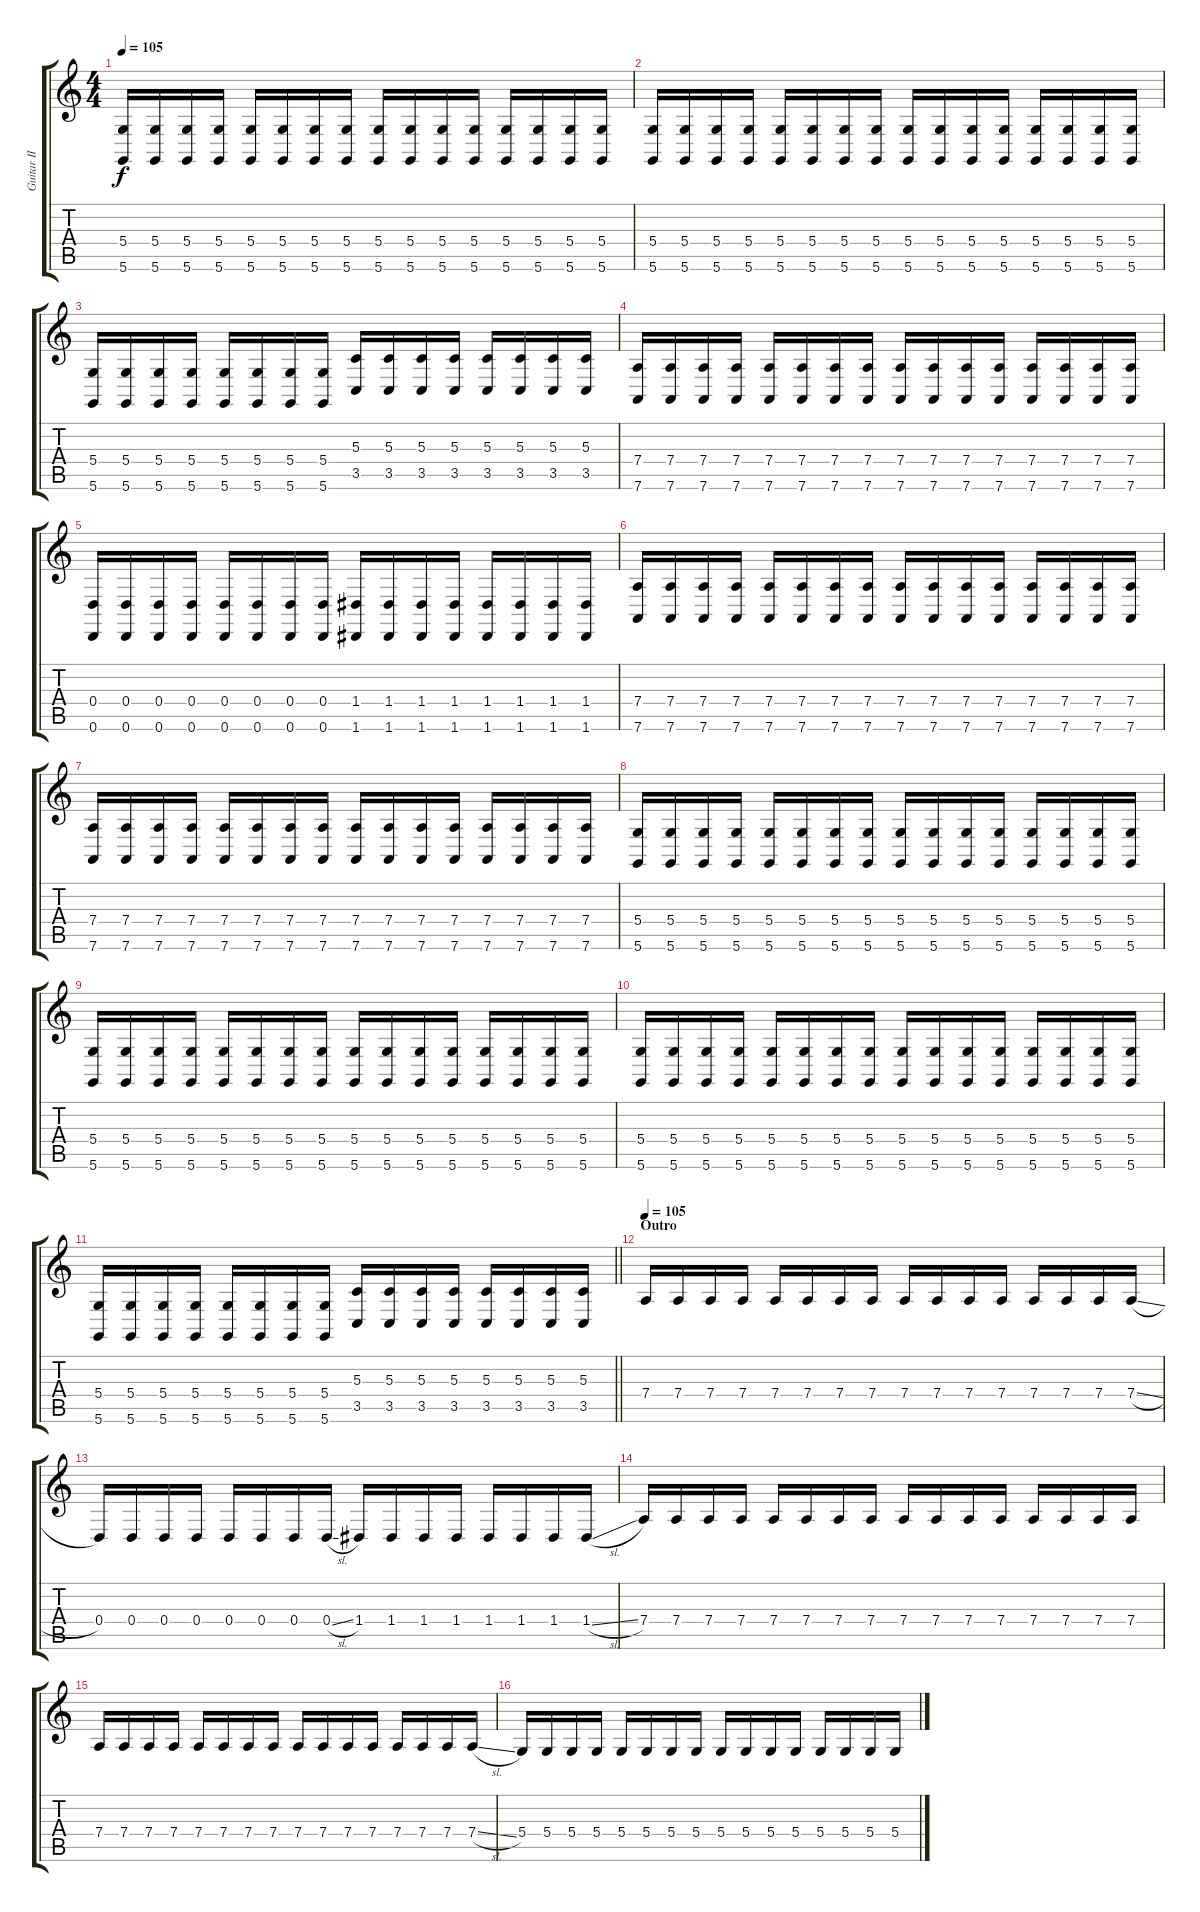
\track ("Guitar II" "Guitar II") {instrument lead2sawtooth}
\staff {score tabs}
\tuning (E4 B3 G3 D3 A2 D2) {hide}
\ts (4 4)
\tempo 105
\clef g2
\ks aminor
(5.4 5.6).16{dy f} (5.4 5.6).16 (5.4 5.6).16 (5.4 5.6).16 (5.4 5.6).16 (5.4 5.6).16 (5.4 5.6).16 (5.4 5.6).16 (5.4 5.6).16 (5.4 5.6).16 (5.4 5.6).16 (5.4 5.6).16 (5.4 5.6).16 (5.4 5.6).16 (5.4 5.6).16 (5.4 5.6).16 |
(5.4 5.6).16 (5.4 5.6).16 (5.4 5.6).16 (5.4 5.6).16 (5.4 5.6).16 (5.4 5.6).16 (5.4 5.6).16 (5.4 5.6).16 (5.4 5.6).16 (5.4 5.6).16 (5.4 5.6).16 (5.4 5.6).16 (5.4 5.6).16 (5.4 5.6).16 (5.4 5.6).16 (5.4 5.6).16 |
(5.4 5.6).16 (5.4 5.6).16 (5.4 5.6).16 (5.4 5.6).16 (5.4 5.6).16 (5.4 5.6).16 (5.4 5.6).16 (5.4 5.6).16 (5.3 3.5).16 (5.3 3.5).16 (5.3 3.5).16 (5.3 3.5).16 (5.3 3.5).16 (5.3 3.5).16 (5.3 3.5).16 (5.3 3.5).16 |
(7.4 7.6).16 (7.4 7.6).16 (7.4 7.6).16 (7.4 7.6).16 (7.4 7.6).16 (7.4 7.6).16 (7.4 7.6).16 (7.4 7.6).16 (7.4 7.6).16 (7.4 7.6).16 (7.4 7.6).16 (7.4 7.6).16 (7.4 7.6).16 (7.4 7.6).16 (7.4 7.6).16 (7.4 7.6).16 |
(0.4 0.6).16 (0.4 0.6).16 (0.4 0.6).16 (0.4 0.6).16 (0.4 0.6).16 (0.4 0.6).16 (0.4 0.6).16 (0.4 0.6).16 (1.4 1.6).16 (1.4 1.6).16 (1.4 1.6).16 (1.4 1.6).16 (1.4 1.6).16 (1.4 1.6).16 (1.4 1.6).16 (1.4 1.6).16 |
(7.4 7.6).16 (7.4 7.6).16 (7.4 7.6).16 (7.4 7.6).16 (7.4 7.6).16 (7.4 7.6).16 (7.4 7.6).16 (7.4 7.6).16 (7.4 7.6).16 (7.4 7.6).16 (7.4 7.6).16 (7.4 7.6).16 (7.4 7.6).16 (7.4 7.6).16 (7.4 7.6).16 (7.4 7.6).16 |
(7.4 7.6).16 (7.4 7.6).16 (7.4 7.6).16 (7.4 7.6).16 (7.4 7.6).16 (7.4 7.6).16 (7.4 7.6).16 (7.4 7.6).16 (7.4 7.6).16 (7.4 7.6).16 (7.4 7.6).16 (7.4 7.6).16 (7.4 7.6).16 (7.4 7.6).16 (7.4 7.6).16 (7.4 7.6).16 |
(5.4 5.6).16 (5.4 5.6).16 (5.4 5.6).16 (5.4 5.6).16 (5.4 5.6).16 (5.4 5.6).16 (5.4 5.6).16 (5.4 5.6).16 (5.4 5.6).16 (5.4 5.6).16 (5.4 5.6).16 (5.4 5.6).16 (5.4 5.6).16 (5.4 5.6).16 (5.4 5.6).16 (5.4 5.6).16 |
(5.4 5.6).16 (5.4 5.6).16 (5.4 5.6).16 (5.4 5.6).16 (5.4 5.6).16 (5.4 5.6).16 (5.4 5.6).16 (5.4 5.6).16 (5.4 5.6).16 (5.4 5.6).16 (5.4 5.6).16 (5.4 5.6).16 (5.4 5.6).16 (5.4 5.6).16 (5.4 5.6).16 (5.4 5.6).16 |
(5.4 5.6).16 (5.4 5.6).16 (5.4 5.6).16 (5.4 5.6).16 (5.4 5.6).16 (5.4 5.6).16 (5.4 5.6).16 (5.4 5.6).16 (5.4 5.6).16 (5.4 5.6).16 (5.4 5.6).16 (5.4 5.6).16 (5.4 5.6).16 (5.4 5.6).16 (5.4 5.6).16 (5.4 5.6).16 |
\barLineRight lightlight
(5.4 5.6).16 (5.4 5.6).16 (5.4 5.6).16 (5.4 5.6).16 (5.4 5.6).16 (5.4 5.6).16 (5.4 5.6).16 (5.4 5.6).16 (5.3 3.5).16 (5.3 3.5).16 (5.3 3.5).16 (5.3 3.5).16 (5.3 3.5).16 (5.3 3.5).16 (5.3 3.5).16 (5.3 3.5).16 |
\section ("" "Outro")
\tempo 105
7.4.16{volume 9} 7.4.16 7.4.16 7.4.16 7.4.16 7.4.16 7.4.16 7.4.16 7.4.16 7.4.16 7.4.16 7.4.16 7.4.16 7.4.16 7.4.16 7.4{sl}.16 |
0.4.16 0.4.16 0.4.16 0.4.16 0.4.16 0.4.16 0.4.16 0.4{sl}.16 1.4.16 1.4.16 1.4.16 1.4.16 1.4.16 1.4.16 1.4.16 1.4{sl}.16 |
7.4.16 7.4.16 7.4.16 7.4.16 7.4.16 7.4.16 7.4.16 7.4.16 7.4.16 7.4.16 7.4.16 7.4.16 7.4.16 7.4.16 7.4.16 7.4.16 |
7.4.16 7.4.16 7.4.16 7.4.16 7.4.16 7.4.16 7.4.16 7.4.16 7.4.16 7.4.16 7.4.16 7.4.16 7.4.16 7.4.16 7.4.16 7.4{sl}.16 |
5.4.16 5.4.16 5.4.16 5.4.16 5.4.16 5.4.16 5.4.16 5.4.16 5.4.16 5.4.16 5.4.16 5.4.16 5.4.16 5.4.16 5.4.16 5.4.16
